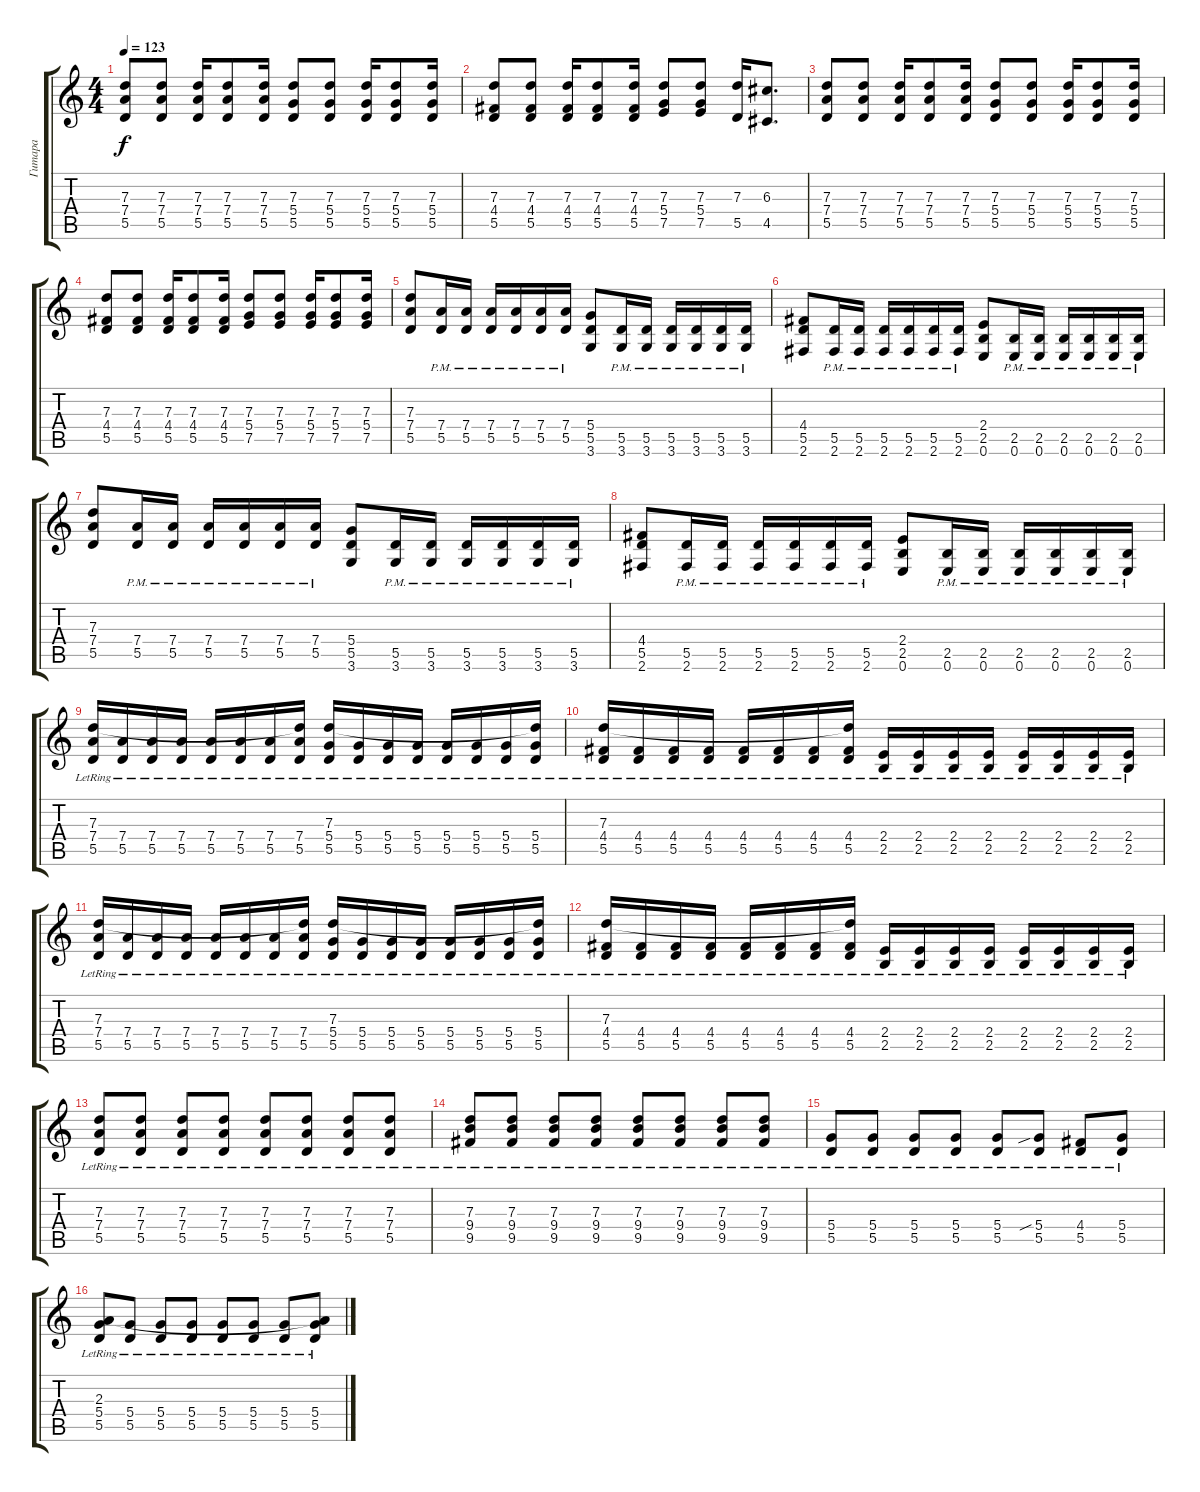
\track ("Гитара" "Гитара") {instrument distortionguitar}
\staff {score tabs}
\tuning (E4 B3 G3 D3 A2 E2) {hide}
\ts (4 4)
\tempo 123
\clef g2
\ks c
(7.3 7.4 5.5).8{dy f} (7.3 7.4 5.5).8 (7.3 7.4 5.5).16 (7.3 7.4 5.5).8 (7.3 7.4 5.5).16 (7.3 5.4 5.5).8 (7.3 5.4 5.5).8 (7.3 5.4 5.5).16 (7.3 5.4 5.5).8 (7.3 5.4 5.5).16 |
(7.3 4.4 5.5).8 (7.3 4.4 5.5).8 (7.3 4.4 5.5).16 (7.3 4.4 5.5).8 (7.3 4.4 5.5).16 (7.3 5.4 7.5).8 (7.3 5.4 7.5).8 (7.3 5.5).16 (6.3 4.5).8{d} |
(7.3 7.4 5.5).8 (7.3 7.4 5.5).8 (7.3 7.4 5.5).16 (7.3 7.4 5.5).8 (7.3 7.4 5.5).16 (7.3 5.4 5.5).8 (7.3 5.4 5.5).8 (7.3 5.4 5.5).16 (7.3 5.4 5.5).8 (7.3 5.4 5.5).16 |
(7.3 4.4 5.5).8 (7.3 4.4 5.5).8 (7.3 4.4 5.5).16 (7.3 4.4 5.5).8 (7.3 4.4 5.5).16 (7.3 5.4 7.5).8 (7.3 5.4 7.5).8 (7.3 5.4 7.5).16 (7.3 5.4 7.5).8 (7.3 5.4 7.5).16 |
(7.3 7.4 5.5).8 (7.4{pm} 5.5{pm}).16 (7.4{pm} 5.5{pm}).16 (7.4{pm} 5.5{pm}).16 (7.4{pm} 5.5{pm}).16 (7.4{pm} 5.5{pm}).16 (7.4{pm} 5.5{pm}).16 (5.4 5.5 3.6).8 (5.5{pm} 3.6{pm}).16 (5.5{pm} 3.6{pm}).16 (5.5{pm} 3.6{pm}).16 (5.5{pm} 3.6{pm}).16 (5.5{pm} 3.6{pm}).16 (5.5{pm} 3.6{pm}).16 |
(4.4 5.5 2.6).8 (5.5{pm} 2.6{pm}).16 (5.5{pm} 2.6{pm}).16 (5.5{pm} 2.6{pm}).16 (5.5{pm} 2.6{pm}).16 (5.5{pm} 2.6{pm}).16 (5.5{pm} 2.6{pm}).16 (2.4 2.5 0.6).8 (2.5{pm} 0.6{pm}).16 (2.5{pm} 0.6{pm}).16 (2.5{pm} 0.6{pm}).16 (2.5{pm} 0.6{pm}).16 (2.5{pm} 0.6{pm}).16 (2.5{pm} 0.6{pm}).16 |
(7.3 7.4 5.5).8 (7.4{pm} 5.5{pm}).16 (7.4{pm} 5.5{pm}).16 (7.4{pm} 5.5{pm}).16 (7.4{pm} 5.5{pm}).16 (7.4{pm} 5.5{pm}).16 (7.4{pm} 5.5{pm}).16 (5.4 5.5 3.6).8 (5.5{pm} 3.6{pm}).16 (5.5{pm} 3.6{pm}).16 (5.5{pm} 3.6{pm}).16 (5.5{pm} 3.6{pm}).16 (5.5{pm} 3.6{pm}).16 (5.5{pm} 3.6{pm}).16 |
(4.4 5.5 2.6).8 (5.5{pm} 2.6{pm}).16 (5.5{pm} 2.6{pm}).16 (5.5{pm} 2.6{pm}).16 (5.5{pm} 2.6{pm}).16 (5.5{pm} 2.6{pm}).16 (5.5{pm} 2.6{pm}).16 (2.4 2.5 0.6).8 (2.5{pm} 0.6{pm}).16 (2.5{pm} 0.6{pm}).16 (2.5{pm} 0.6{pm}).16 (2.5{pm} 0.6{pm}).16 (2.5{pm} 0.6{pm}).16 (2.5{pm} 0.6{pm}).16 |
(7.3{lr} 7.4{lr} 5.5{lr}).16 (7.4{lr} 5.5{lr}).16 (7.4{lr} 5.5{lr}).16 (7.4{lr} 5.5{lr}).16 (7.4{lr} 5.5{lr}).16 (7.4{lr} 5.5{lr}).16 (7.4{lr} 5.5{lr}).16 (7.3{t} 7.4{lr} 5.5{lr}).16 (7.3{lr} 5.4{lr} 5.5{lr}).16 (5.4{lr} 5.5{lr}).16 (5.4{lr} 5.5{lr}).16 (5.4{lr} 5.5{lr}).16 (5.4{lr} 5.5{lr}).16 (5.4{lr} 5.5{lr}).16 (5.4{lr} 5.5{lr}).16 (7.3{t} 5.4{lr} 5.5{lr}).16 |
(7.3{lr} 4.4{lr} 5.5{lr}).16 (4.4{lr} 5.5{lr}).16 (4.4{lr} 5.5{lr}).16 (4.4{lr} 5.5{lr}).16 (4.4{lr} 5.5{lr}).16 (4.4{lr} 5.5{lr}).16 (4.4{lr} 5.5{lr}).16 (7.3{t} 4.4{lr} 5.5{lr}).16 (2.4{lr} 2.5{lr}).16 (2.4{lr} 2.5{lr}).16 (2.4{lr} 2.5{lr}).16 (2.4{lr} 2.5{lr}).16 (2.4{lr} 2.5{lr}).16 (2.4{lr} 2.5{lr}).16 (2.4{lr} 2.5{lr}).16 (2.4{lr} 2.5{lr}).16 |
(7.3{lr} 7.4{lr} 5.5{lr}).16 (7.4{lr} 5.5{lr}).16 (7.4{lr} 5.5{lr}).16 (7.4{lr} 5.5{lr}).16 (7.4{lr} 5.5{lr}).16 (7.4{lr} 5.5{lr}).16 (7.4{lr} 5.5{lr}).16 (7.3{t} 7.4{lr} 5.5{lr}).16 (7.3{lr} 5.4{lr} 5.5{lr}).16 (5.4{lr} 5.5{lr}).16 (5.4{lr} 5.5{lr}).16 (5.4{lr} 5.5{lr}).16 (5.4{lr} 5.5{lr}).16 (5.4{lr} 5.5{lr}).16 (5.4{lr} 5.5{lr}).16 (7.3{t} 5.4{lr} 5.5{lr}).16 |
(7.3{lr} 4.4{lr} 5.5{lr}).16 (4.4{lr} 5.5{lr}).16 (4.4{lr} 5.5{lr}).16 (4.4{lr} 5.5{lr}).16 (4.4{lr} 5.5{lr}).16 (4.4{lr} 5.5{lr}).16 (4.4{lr} 5.5{lr}).16 (7.3{t} 4.4{lr} 5.5{lr}).16 (2.4{lr} 2.5{lr}).16 (2.4{lr} 2.5{lr}).16 (2.4{lr} 2.5{lr}).16 (2.4{lr} 2.5{lr}).16 (2.4{lr} 2.5{lr}).16 (2.4{lr} 2.5{lr}).16 (2.4{lr} 2.5{lr}).16 (2.4{lr} 2.5{lr}).16 |
(7.3{lr} 7.4{lr} 5.5{lr}).8 (7.3{lr} 7.4{lr} 5.5{lr}).8 (7.3{lr} 7.4{lr} 5.5{lr}).8 (7.3{lr} 7.4{lr} 5.5{lr}).8 (7.3{lr} 7.4{lr} 5.5{lr}).8 (7.3{lr} 7.4{lr} 5.5{lr}).8 (7.3{lr} 7.4{lr} 5.5{lr}).8 (7.3{lr} 7.4{lr} 5.5{lr}).8 |
(7.3{lr} 9.4{lr} 9.5{lr}).8 (7.3{lr} 9.4{lr} 9.5{lr}).8 (7.3{lr} 9.4{lr} 9.5{lr}).8 (7.3{lr} 9.4{lr} 9.5{lr}).8 (7.3{lr} 9.4{lr} 9.5{lr}).8 (7.3{lr} 9.4{lr} 9.5{lr}).8 (7.3{lr} 9.4{lr} 9.5{lr}).8 (7.3{lr} 9.4{lr} 9.5{lr}).8 |
(5.4{lr} 5.5{lr}).8 (5.4{lr} 5.5{lr}).8 (5.4{lr} 5.5{lr}).8 (5.4{lr} 5.5{lr}).8 (5.4{lr} 5.5{lr}).8 (5.4{sib lr} 5.5{lr}).8 (4.4{lr} 5.5{lr}).8 (5.4{lr} 5.5{lr}).8 |
(2.3{lr} 5.4{lr} 5.5{lr}).8 (5.4{lr} 5.5{lr}).8 (5.4{lr} 5.5{lr}).8 (5.4{lr} 5.5{lr}).8 (5.4{lr} 5.5{lr}).8 (5.4{lr} 5.5{lr}).8 (5.4{lr} 5.5{lr}).8 (2.3{t} 5.4{lr} 5.5{lr}).8
